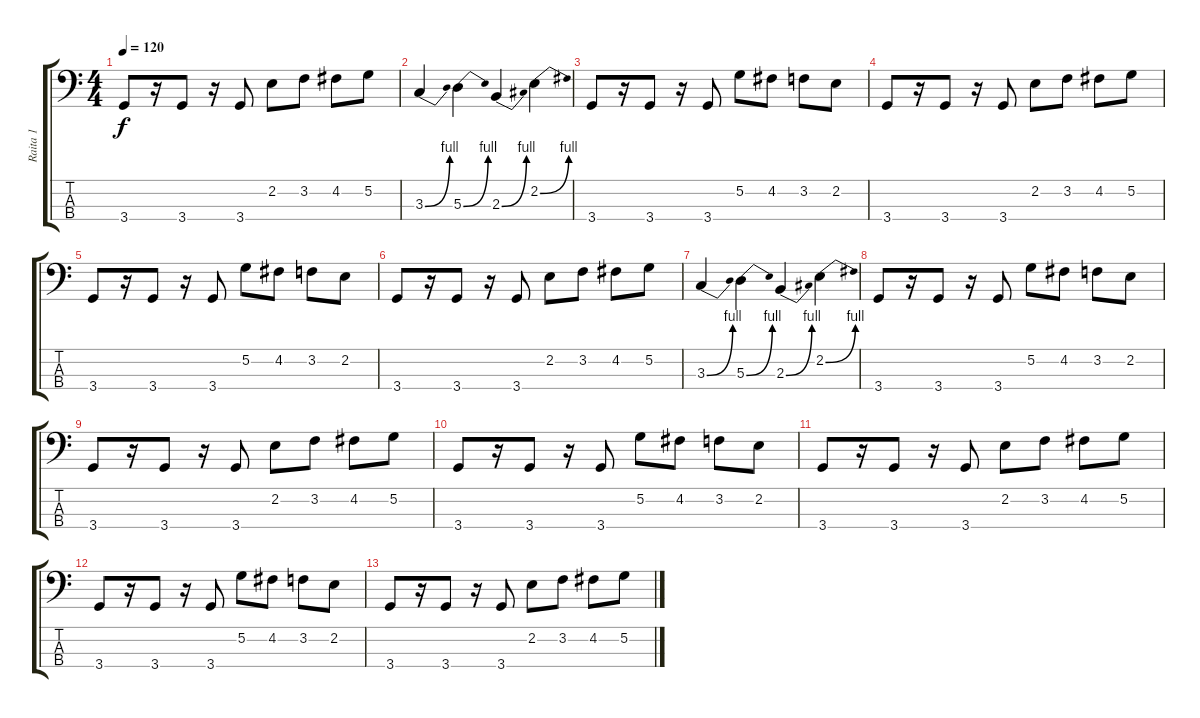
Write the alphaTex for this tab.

\track ("Raita 1" "Raita 1") {instrument electricbassfinger}
\staff {score tabs}
\tuning (G2 D2 A1 E1) {hide}
\ts (4 4)
\tempo 120
\clef f4
\ks c
3.4.8{dy f} r.16 3.4.8 r.16 3.4.8 2.2.8 3.2.8 4.2.8 5.2.8 |
3.3{be (bend 0 0 60 4)}.4 5.3{be (bend 0 0 60 4)}.4 2.3{be (bend 0 0 60 4)}.4 2.2{be (bend 0 0 60 4)}.4 |
3.4.8 r.16 3.4.8 r.16 3.4.8 5.2.8 4.2.8 3.2.8 2.2.8 |
3.4.8 r.16 3.4.8 r.16 3.4.8 2.2.8 3.2.8 4.2.8 5.2.8 |
3.4.8 r.16 3.4.8 r.16 3.4.8 5.2.8 4.2.8 3.2.8 2.2.8 |
3.4.8 r.16 3.4.8 r.16 3.4.8 2.2.8 3.2.8 4.2.8 5.2.8 |
3.3{be (bend 0 0 60 4)}.4 5.3{be (bend 0 0 60 4)}.4 2.3{be (bend 0 0 60 4)}.4 2.2{be (bend 0 0 60 4)}.4 |
3.4.8 r.16 3.4.8 r.16 3.4.8 5.2.8 4.2.8 3.2.8 2.2.8 |
3.4.8 r.16 3.4.8 r.16 3.4.8 2.2.8 3.2.8 4.2.8 5.2.8 |
3.4.8 r.16 3.4.8 r.16 3.4.8 5.2.8 4.2.8 3.2.8 2.2.8 |
3.4.8 r.16 3.4.8 r.16 3.4.8 2.2.8 3.2.8 4.2.8 5.2.8 |
3.4.8 r.16 3.4.8 r.16 3.4.8 5.2.8 4.2.8 3.2.8 2.2.8 |
3.4.8 r.16 3.4.8 r.16 3.4.8 2.2.8 3.2.8 4.2.8 5.2.8
